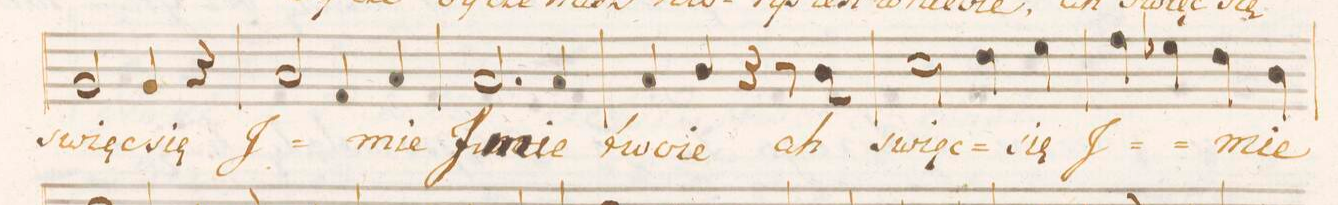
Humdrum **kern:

**kern	**text
*I"Basso.	*
*clefF4	*
*k[b-e-a-d-]	*
*met(C.)	*
*M4/4	*
2BB-/	swięc
4BB-/	się
4r	.
=7	=7
2C/	J-
4AA-/	.
4C/	-mie
=8	=8
2.C/	J-
4C/	-mie
=9	=9
4C/	two-
4D-/	-ie
4r	.
8r	.
8D-\	ah
=10	=10
2E-\	swięc
4F\	.
4G\	się
=11	=11
4A-\	J-
4G-X\	.
4F\	.
4D-\	-mie
=12	=12
*-	*-
